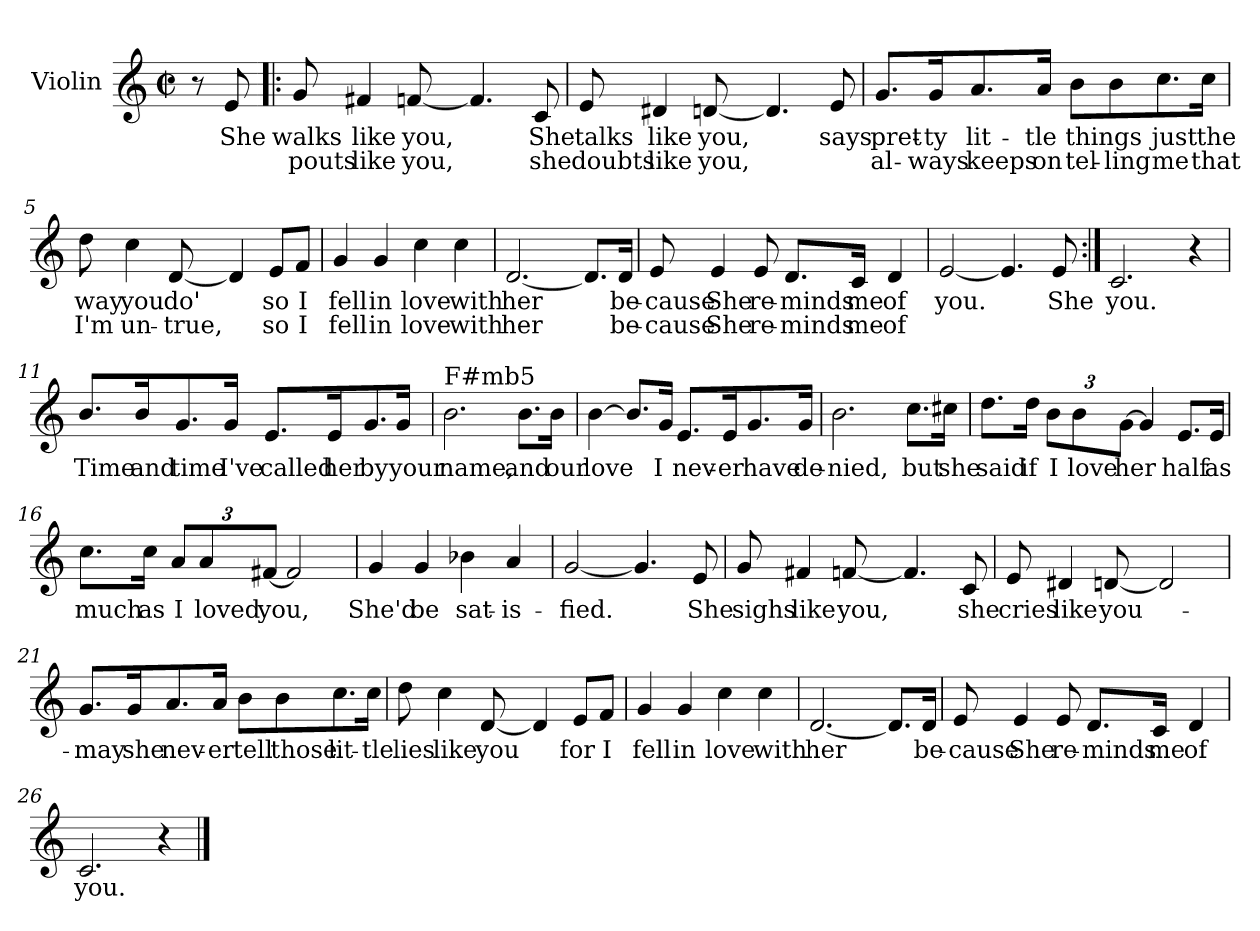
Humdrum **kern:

**kern	**text	**text
*part1	*part1	*part1
*staff1	*staff1	*staff1
*I"Violin	*	*
*I'Vln	*	*
*clefG2	*	*
*k[]	*	*
*C:	*	*
*M2/2	*	*
*met(c|)	*	*
=1	=1	=1
8r	.	.
8e/	She	.
=2!|:	=2!|:	=2!|:
8g/	walks	pouts
4f#X/	like	like
[8fn/	you,	you,
4.f/]	.	.
8c/	She	she
=3	=3	=3
8e/	talks	doubts
4d#X/	like	like
[8dn/	you,	you,
4.d/]	.	.
8e/	says	.
=4	=4	=4
8.g/L	pret-	al-
16g/K	-ty	-ways
8.a/	lit-	keeps
16a/Jk	-tle	on
8b\L	things	tel-
8b\	.	-ling
8.cc\	just	me
16cc\Jk	the	that
!!LO:LB:g=z
=5	=5	=5
8dd\	way	I'm
4cc\	you	un-
[8d/	do'	-true,
4d/]	.	.
8e/L	so	so
8f/J	I	I
=6	=6	=6
4g/	fell	fell
4g/	in	in
4cc\	love	love
4cc\	with	with
=7	=7	=7
[2.d/	her	her
8.d/L]	.	.
16d/Jk	be-	be-
=8	=8	=8
8e/	-cause	-cause
4e/	She	She
8e/	re-	re-
8.d/L	-minds	-minds
16c/Jk	me	me
4d/	of	of
!!LO:LB:g=z
=9	=9	=9
[2e/	you.	.
4.e/]	.	.
8e/	She	.
=10:|!	=10:|!	=10:|!
2.c/	you.	.
4r	.	.
=11	=11	=11
8.b/L	Time	.
16b/K	and	.
8.g/	time	.
16g/Jk	I've	.
8.e/L	called	.
16e/K	her	.
8.g/	by	.
16g/Jk	your	.
=12	=12	=12
!LO:TX:a:t=F#mb5	!	!
2.b\	name,	.
8.b\L	and	.
16b\Jk	our	.
!!LO:LB:g=z
=13	=13	=13
[4b\	love	.
8.b/L]	.	.
16g/Jk	I	.
8.e/L	nev-	.
16e/K	-er	.
8.g/	have	.
16g/Jk	de-	.
=14	=14	=14
2.b\	-nied,	.
8.cc\L	but	.
16cc#X\Jk	she	.
=15	=15	=15
8.dd\L	said	.
16dd\Jk	if	.
*Xbrackettup	*	*
12b\L	I	.
12b\	love	.
[12g\J	her	.
4g/]	.	.
8.e/L	half	.
16e/Jk	as	.
=16	=16	=16
8.cc\L	much	.
16cc\Jk	as	.
12a/L	I	.
12a/	loved	.
[12f#X/J	you,	.
2f#/]	.	.
!!LO:LB:g=z
=17	=17	=17
4g/	She'd	.
4g/	be	.
4b-X\	sat-	.
4a/	-is-	.
=18	=18	=18
[2g/	-fied.	.
4.g/]	.	.
8e/	She	.
=19	=19	=19
8g/	sighs	.
4f#X/	like	.
[8fn/	you,	.
4.f/]	.	.
8c/	she	.
=20	=20	=20
8e/	cries	.
4d#X/	like	.
[8dn/	you-	.
2d/]	.	.
!!LO:LB:g=z
=21	=21	=21
8.g/L	may	.
16g/K	she	.
8.a/	nev-	.
16a/Jk	-er	.
8b\L	tell	.
8b\	those	.
8.cc\	lit-	.
16cc\Jk	-tle	.
=22	=22	=22
8dd\	lies	.
4cc\	like	.
[8d/	you	.
4d/]	.	.
8e/L	for	.
8f/J	I	.
=23	=23	=23
4g/	fell	.
4g/	in	.
4cc\	love	.
4cc\	with	.
!!LO:LB:g=z
=24	=24	=24
[2.d/	her	.
8.d/L]	.	.
16d/Jk	be-	.
=25	=25	=25
8e/	-cause	.
4e/	She	.
8e/	re-	.
8.d/L	-minds	.
16c/Jk	me	.
4d/	of	.
=26	=26	=26
2.c/	you.	.
4r	.	.
==	==	==
*-	*-	*-
